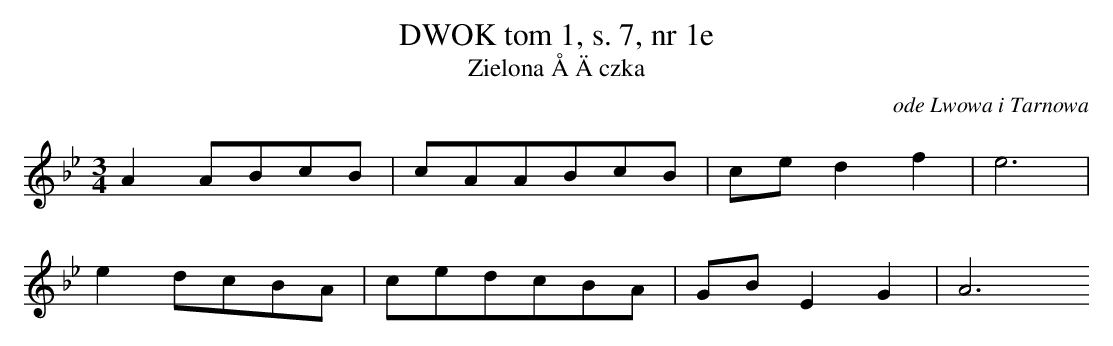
X:1
T: DWOK tom 1, s. 7, nr 1e
T: Zielona ÅÄczka
O: ode Lwowa i Tarnowa
M: 3/4
L: 1/8
K: Bb
A2ABcB | cAABcB | ced2f2 | e6 |
e2dcBA | cedcBA | GBE2G2 | A6
